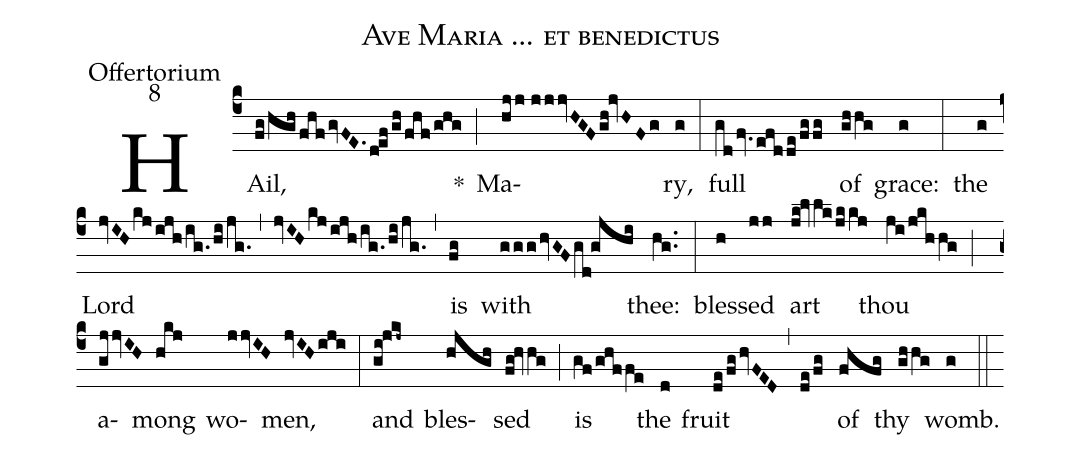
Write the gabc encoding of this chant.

name:Ave Maria ... et benedictus;
office-part:Offertorium;
mode:8;
%%
(c4) HAil,(fg/hgh/fhf/gvFE./d!ef/gh/fhf/ghg) *(;) Ma(hjj//jjjvHGF/gh!jvHFg)ry,(g) (:) full(gd/fv.0/efdde/fg/fg) of(ghhg) grace:(g) (:) the(g) Lord(jvIH/kj/ijh/ig./hi/jg.) (,) (jvIH/kj/ijh/ig./hi/jg.) (,) is(fg) with(ggg/hvGF/gd!gjhi) thee:(hg..) (:) bles(h)sed(jj) art(jk!lvlk/jkkj) thou(ji/jkhhg) (;) a(gjjvIH)mong(hkj) wo(jjvIH)men,(jvIHiji) (:) and(gi!jkj~) bles(hjgh)sed(fg!hvhg) (;) is(gf/ghffe) the(d) fruit(de/fg/hvFED) (,) (de/fg) of(fhfg) thy(ghhg) womb.(g) (::)
